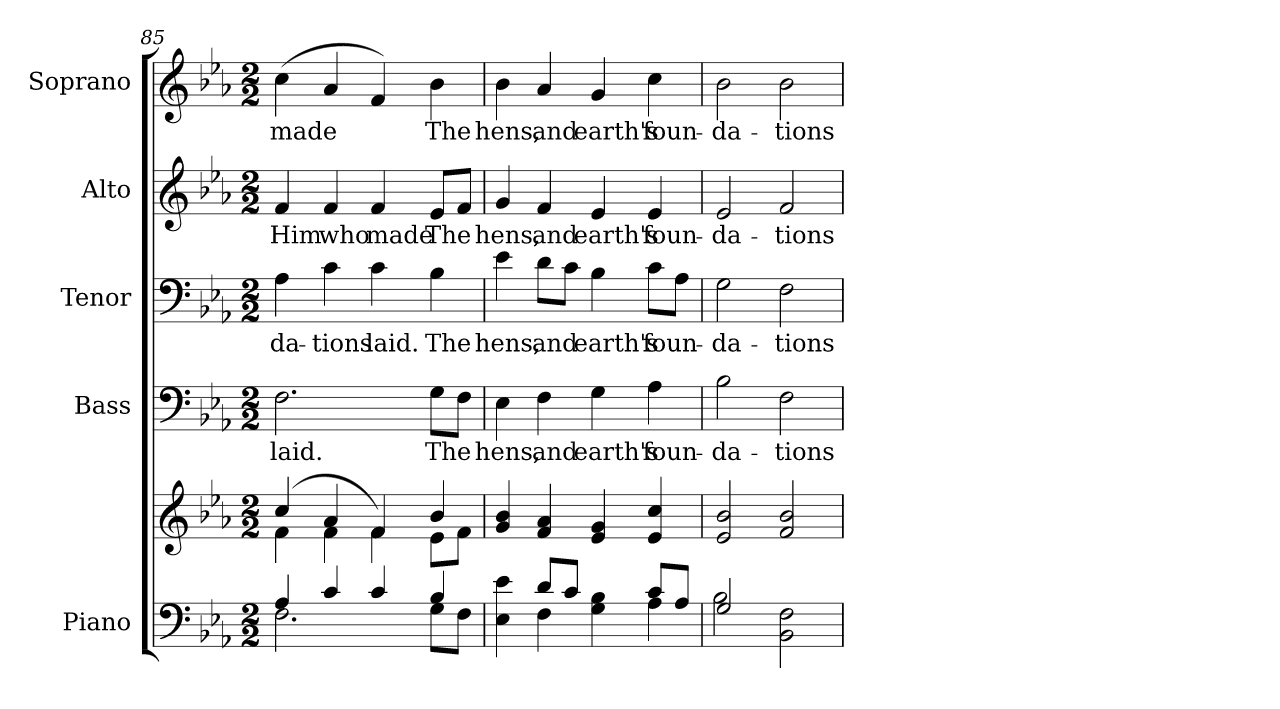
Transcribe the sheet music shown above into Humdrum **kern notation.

**kern	**kern	**kern	**text	**kern	**text	**kern	**text	**kern	**text
*part5	*part5	*part4	*part4	*part3	*part3	*part2	*part2	*part1	*part1
*staff6	*staff5	*staff4	*staff4	*staff3	*staff3	*staff2	*staff2	*staff1	*staff1
*I"Piano	*	*I"Bass	*	*I"Tenor	*	*I"Alto	*	*I"Soprano	*
*I'Pno.	*	*I'B.	*	*I'T.	*	*I'A.	*	*I'S.	*
!!LO:PB:g=z
*clefF4	*clefG2	*clefF4	*	*clefF4	*	*clefG2	*	*clefG2	*
*k[b-e-a-]	*k[b-e-a-]	*k[b-e-a-]	*	*k[b-e-a-]	*	*k[b-e-a-]	*	*k[b-e-a-]	*
*E-:	*E-:	*E-:	*	*E-:	*	*E-:	*	*E-:	*
*M2/2	*M2/2	*M2/2	*	*M2/2	*	*M2/2	*	*M2/2	*
=85	=85	=85	=85	=85	=85	=85	=85	=85	=85
*^	*^	*	*	*	*	*	*	*	*
*	*^	*	*	*	*	*	*	*	*	*	*
!	!	!	!	!	!	!LO:LY:b:color=#000000	!	!	!	!	!	!
!	!	!	!	!	!	!	!	!LO:LY:b:color=#000000	!	!	!	!
!	!	!	!	!	!	!	!	!	!	!LO:LY:b:color=#000000	!	!
!	!	!	!	!	!	!	!	!	!	!	!	!LO:LY:b:color=#000000
4A-i/	2.Fi\	2ryy	(4cci/	4fi\	2.Fi\	laid.	4A-i\	-da-	4fi/	Him	(4cci\	made
!	!	!	!	!	!	!	!	!LO:LY:b:color=#000000	!	!	!	!
!	!	!	!	!	!	!	!	!	!	!LO:LY:b:color=#000000	!	!
4ci/	.	.	4a-i/	4fi\	.	.	4ci\	-tions	4fi/	who	4a-i/	.
!	!	!	!	!	!	!	!	!LO:LY:b:color=#000000	!	!	!	!
!	!	!	!	!	!	!	!	!	!	!LO:LY:b:color=#000000	!	!
4ci/	.	4ryy	4fi/)	4fi\	.	.	4ci\	laid.	4fi/	made	4fi/)	.
!	!	!	!	!	!	!LO:LY:b:color=#000000	!	!	!	!	!	!
!	!	!	!	!	!	!	!	!LO:LY:b:color=#000000	!	!	!	!
!	!	!	!	!	!	!	!	!	!	!LO:LY:b:color=#000000	!	!
!	!	!	!	!	!	!	!	!	!	!	!	!LO:LY:b:color=#000000
4B-i/	8Gi\L	4ryy	4b-i/	8e-i\L	8Gi\L	The	4B-i\	The	8e-i/L	The	4b-i\	The
.	8Fi\J	.	.	8fi\J	8Fi\J	.	.	.	8fi/J	.	.	.
*	*v	*v	*	*	*	*	*	*	*	*	*	*
*	*	*v	*v	*	*	*	*	*	*	*	*
=86	=86	=86	=86	=86	=86	=86	=86	=86	=86	=86
*	*	*^	*	*	*	*	*	*	*	*
!	!	!	!	!	!LO:LY:b:color=#000000	!	!	!	!	!	!
*	*	*v	*v	*	*	*	*	*	*	*	*
*	*	*^	*	*	*	*	*	*	*	*
!	!	!	!	!	!	!	!LO:LY:b:color=#000000	!	!	!	!
*	*	*v	*v	*	*	*	*	*	*	*	*
*	*	*^	*	*	*	*	*	*	*	*
!	!	!	!	!	!	!	!	!	!LO:LY:b:color=#000000	!	!
*	*	*v	*v	*	*	*	*	*	*	*	*
*	*	*^	*	*	*	*	*	*	*	*
!	!	!	!	!	!	!	!	!	!	!	!LO:LY:b:color=#000000
*	*	*v	*v	*	*	*	*	*	*	*	*
4E-i\ 4e-i	4ryy	4gi/ 4b-i	4E-i\	hens,	4e-i\	hens,	4gi/	hens,	4b-i\	hens,
!	!	!	!	!LO:LY:b:color=#000000	!	!	!	!	!	!
!	!	!	!	!	!	!LO:LY:b:color=#000000	!	!	!	!
!	!	!	!	!	!	!	!	!LO:LY:b:color=#000000	!	!
!	!	!	!	!	!	!	!	!	!	!LO:LY:b:color=#000000
8di/L	4Fi\	4fi/ 4a-i	4Fi\	and	8di\L	and	4fi/	and	4a-i/	and
8ci/J	.	.	.	.	8ci\J	.	.	.	.	.
!	!	!	!	!LO:LY:b:color=#000000	!	!	!	!	!	!
!	!	!	!	!	!	!LO:LY:b:color=#000000	!	!	!	!
!	!	!	!	!	!	!	!	!LO:LY:b:color=#000000	!	!
!	!	!	!	!	!	!	!	!	!	!LO:LY:b:color=#000000
4Gi\ 4B-i	4ryy	4e-i/ 4gi	4Gi\	earth's	4B-i\	earth's	4e-i/	earth's	4gi/	earth's
!	!	!	!	!LO:LY:b:color=#000000	!	!	!	!	!	!
!	!	!	!	!	!	!LO:LY:b:color=#000000	!	!	!	!
!	!	!	!	!	!	!	!	!LO:LY:b:color=#000000	!	!
!	!	!	!	!	!	!	!	!	!	!LO:LY:b:color=#000000
8ci/L	4A-i\	4e-i/ 4cci	4A-i\	foun-	8ci\L	foun-	4e-i/	foun-	4cci\	foun-
8A-i/J	.	.	.	.	8A-i\J	.	.	.	.	.
=87	=87	=87	=87	=87	=87	=87	=87	=87	=87	=87
!	!	!	!	!LO:LY:b:color=#000000	!	!	!	!	!	!
!	!	!	!	!	!	!LO:LY:b:color=#000000	!	!	!	!
!	!	!	!	!	!	!	!	!LO:LY:b:color=#000000	!	!
!	!	!	!	!	!	!	!	!	!	!LO:LY:b:color=#000000
2Gi/	2B-i\	2e-i/ 2b-i	2B-i\	-da-	2Gi\	-da-	2e-i/	-da-	2b-i\	-da-
!	!	!	!	!LO:LY:b:color=#000000	!	!	!	!	!	!
!	!	!	!	!	!	!LO:LY:b:color=#000000	!	!	!	!
!	!	!	!	!	!	!	!	!LO:LY:b:color=#000000	!	!
!	!	!	!	!	!	!	!	!	!	!LO:LY:b:color=#000000
2BB-i\ 2Fi	2ryy	2fi/ 2b-i	2Fi\	-tions	2Fi\	-tions	2fi/	-tions	2b-i\	-tions
*v	*v	*	*	*	*	*	*	*	*	*
=	=	=	=	=	=	=	=	=	=
*-	*-	*-	*-	*-	*-	*-	*-	*-	*-
